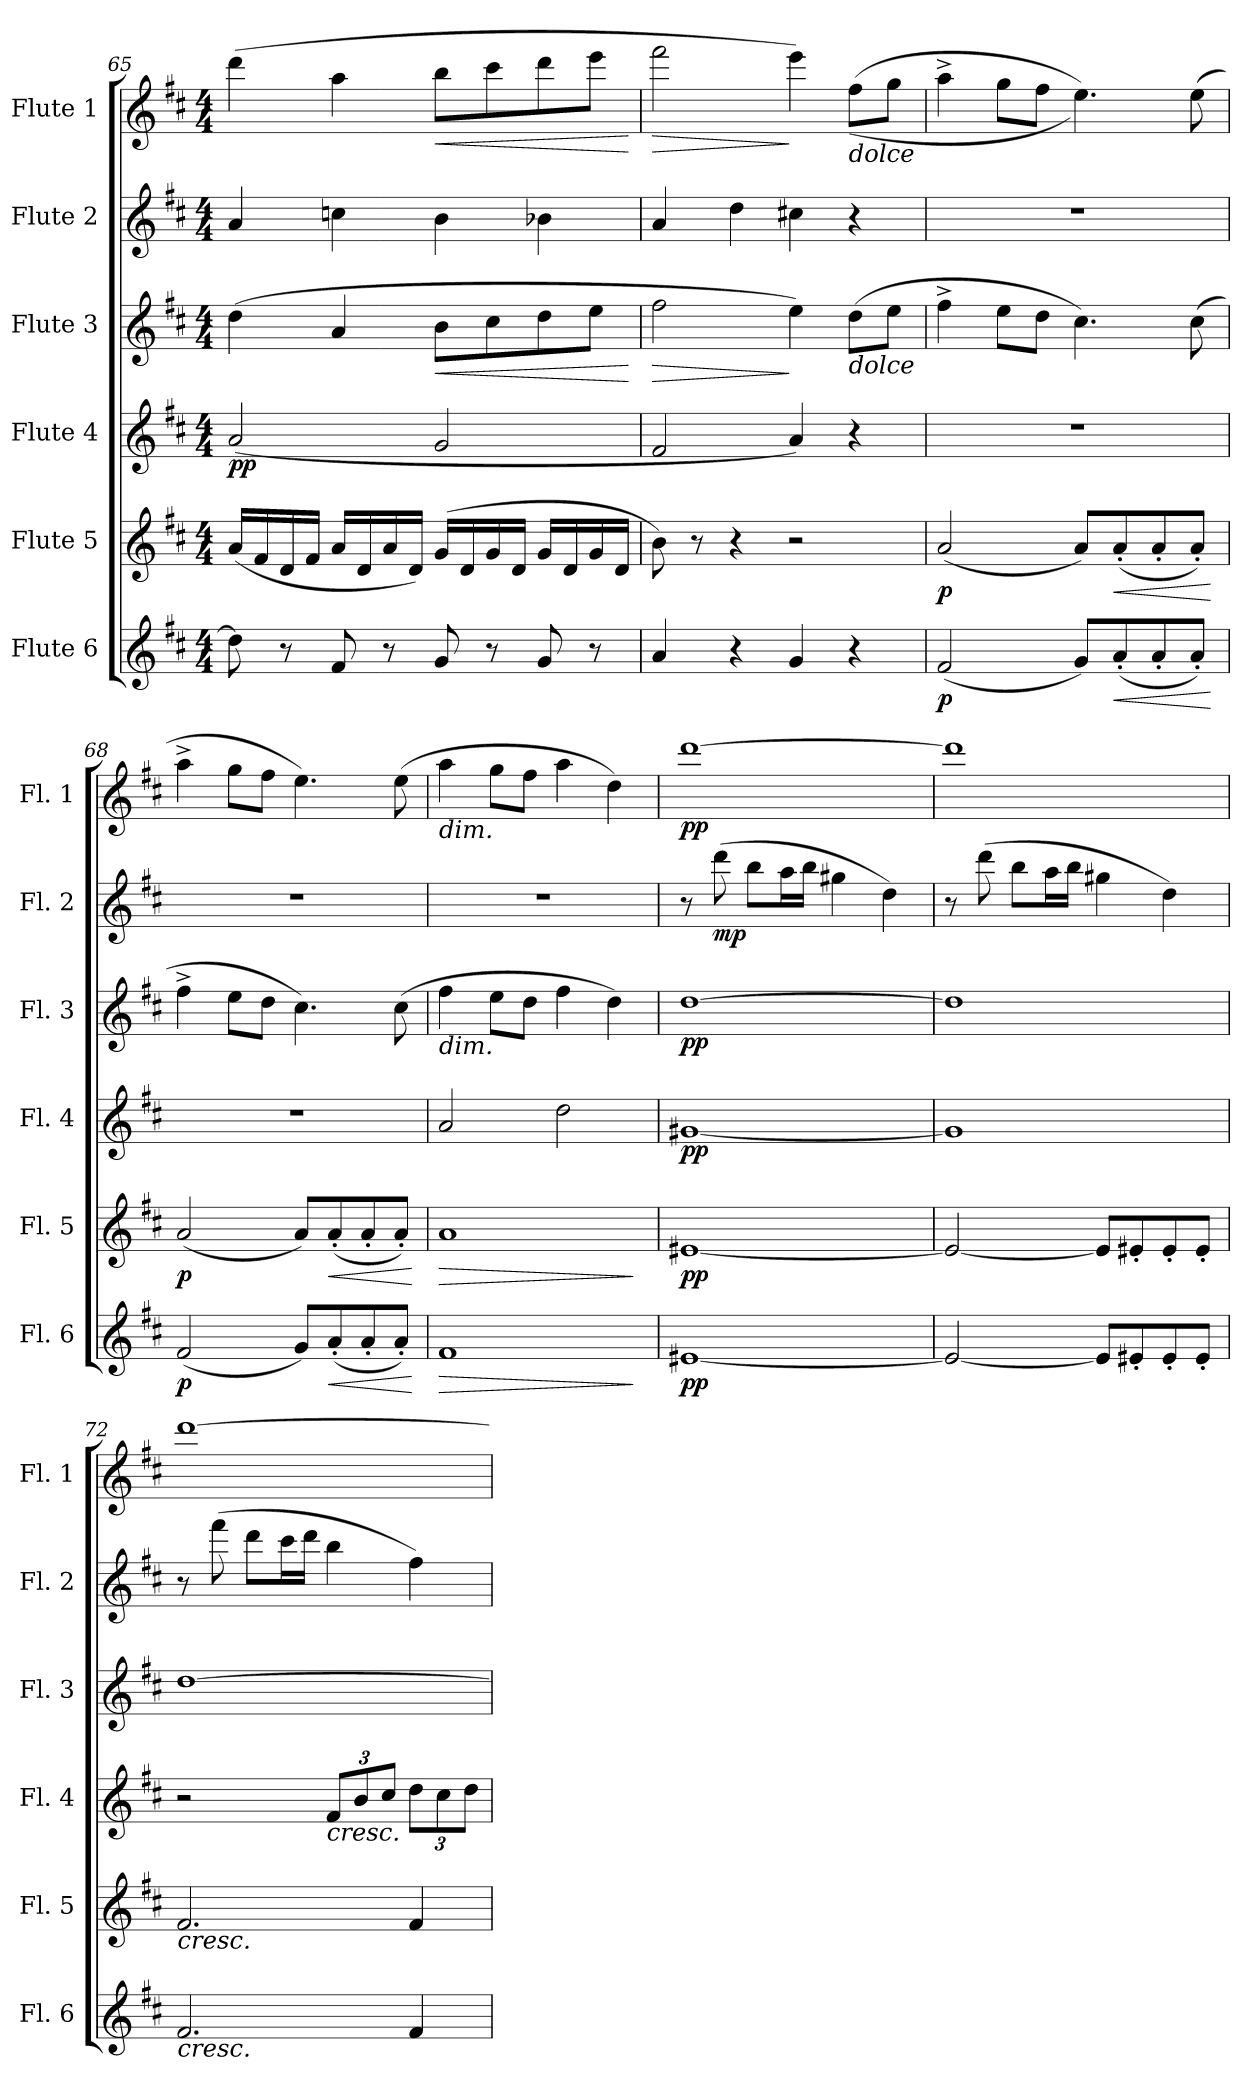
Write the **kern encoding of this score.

**kern	**dynam	**kern	**dynam	**kern	**dynam	**kern	**dynam	**kern	**dynam	**kern	**dynam
*part6	*part6	*part5	*part5	*part4	*part4	*part3	*part3	*part2	*part2	*part1	*part1
*staff6	*staff6	*staff5	*staff5	*staff4	*staff4	*staff3	*staff3	*staff2	*staff2	*staff1	*staff1
*I"Flute 6	*	*I"Flute 5	*	*I"Flute 4	*	*I"Flute 3	*	*I"Flute 2	*	*I"Flute 1	*
*I'Fl. 6	*	*I'Fl. 5	*	*I'Fl. 4	*	*I'Fl. 3	*	*I'Fl. 2	*	*I'Fl. 1	*
*clefG2	*	*clefG2	*	*clefG2	*	*clefG2	*	*clefG2	*	*clefG2	*
*k[f#c#]	*	*k[f#c#]	*	*k[f#c#]	*	*k[f#c#]	*	*k[f#c#]	*	*k[f#c#]	*
*M4/4	*	*M4/4	*	*M4/4	*	*M4/4	*	*M4/4	*	*M4/4	*
=65	=65	=65	=65	=65	=65	=65	=65	=65	=65	=65	=65
!	!	!	!	!	!LO:DY:b	!	!	!	!	!	!
8dd\]	.	(<16a/LL	.	(>2a/	pp	(>4dd\	.	4a/	.	(>4ddd\	.
.	.	16f#/	.	.	.	.	.	.	.	.	.
8r	.	16d/	.	.	.	.	.	.	.	.	.
.	.	16f#/JJ	.	.	.	.	.	.	.	.	.
8f#/	.	16a/LL	.	.	.	4a/	.	4ccn\	.	4aa\	.
.	.	16d/	.	.	.	.	.	.	.	.	.
8r	.	16a/	.	.	.	.	.	.	.	.	.
.	.	16d/JJ)	.	.	.	.	.	.	.	.	.
!	!	!	!	!	!	!	!LO:HP:b	!	!	!	!LO:HP:b
8g/	.	(<16g/LL	.	2g/	.	8b\L	<	4b\	.	8bb\L	<
.	.	16d/	.	.	.	.	.	.	.	.	.
8r	.	16g/	.	.	.	8cc#\	.	.	.	8ccc#\	.
.	.	16d/JJ	.	.	.	.	.	.	.	.	.
8g/	.	16g/LL	.	.	.	8dd\	.	4b-X\	.	8ddd\	.
.	.	16d/	.	.	.	.	.	.	.	.	.
8r	.	16g/	.	.	.	8ee\J	.	.	.	8eee\J	.
.	.	16d/JJ	.	.	.	.	.	.	.	.	.
.	.	.	.	.	.	.	[	.	.	.	[
=66	=66	=66	=66	=66	=66	=66	=66	=66	=66	=66	=66
!	!	!	!	!	!	!	!LO:HP:b	!	!	!	!LO:HP:b
4a/	.	8b\)	.	2f#/	.	2ff#\	>	4a/	.	2fff#\	>
.	.	8r	.	.	.	.	.	.	.	.	.
4r	.	4r	.	.	.	.	.	4dd\	.	.	.
4g/	.	2r	.	4a/)	.	4ee\)	]	4cc#X\	.	4eee\)	]
!	!	!	!	!	!	!	!	!	!	!LO:TX:b:i:t=dolce	!
!	!	!	!	!	!	!LO:TX:b:i:t=dolce	!	!	!	!	!
4r	.	.	.	4r	.	(>8dd\L	.	4r	.	(>(>8ff#\L	.
.	.	.	.	.	.	8ee\J	.	.	.	8gg\J	.
=67	=67	=67	=67	=67	=67	=67	=67	=67	=67	=67	=67
!	!LO:DY:b	!	!LO:DY:b	!	!	!	!	!	!	!	!
(<2f#/	p	(<2a/	p	1r	.	4ff#^\	.	1r	.	4aa^\	.
.	.	.	.	.	.	8ee\L	.	.	.	8gg\L	.
.	.	.	.	.	.	8dd\J	.	.	.	8ff#\J	.
8g/L)	.	8a/L)	.	.	.	4.cc#\)	.	.	.	4.ee\))	.
!	!LO:HP:b	!	!LO:HP:b	!	!	!	!	!	!	!	!
(<8a'/	<	(<8a'/	<	.	.	.	.	.	.	.	.
8a'/	.	8a'/	.	.	.	.	.	.	.	.	.
8a'/J)	.	8a'/J)	.	.	.	(>8cc#\	.	.	.	(>8ee\	.
.	[	.	[	.	.	.	.	.	.	.	.
!!LO:LB:g=z
=68	=68	=68	=68	=68	=68	=68	=68	=68	=68	=68	=68
!	!LO:DY:b	!	!LO:DY:b	!	!	!	!	!	!	!	!
(<2f#/	p	(<2a/	p	1r	.	4ff#^\	.	1r	.	4aa^\	.
.	.	.	.	.	.	8ee\L	.	.	.	8gg\L	.
.	.	.	.	.	.	8dd\J	.	.	.	8ff#\J	.
8g/L)	.	8a/L)	.	.	.	4.cc#\)	.	.	.	4.ee\)	.
!	!LO:HP:b	!	!LO:HP:b	!	!	!	!	!	!	!	!
(<8a'/	<	(<8a'/	<	.	.	.	.	.	.	.	.
8a'/	.	8a'/	.	.	.	.	.	.	.	.	.
8a'/J)	.	8a'/J)	.	.	.	(>8cc#\	.	.	.	(>8ee\	.
.	[	.	[	.	.	.	.	.	.	.	.
=69	=69	=69	=69	=69	=69	=69	=69	=69	=69	=69	=69
!	!	!	!	!	!	!	!	!	!	!LO:TX:b:i:t=dim.	!
!	!	!	!	!	!	!LO:TX:b:i:t=dim.	!	!	!	!	!
!	!LO:HP:b	!	!LO:HP:b	!	!	!	!	!	!	!	!
1f#	>	1a	>	2a/	.	4ff#\	.	1r	.	4aa\	.
.	.	.	.	.	.	8ee\L	.	.	.	8gg\L	.
.	.	.	.	.	.	8dd\J	.	.	.	8ff#\J	.
.	.	.	.	2dd\	.	4ff#\	.	.	.	4aa\	.
.	.	.	.	.	.	4dd\)	.	.	.	4dd\)	.
.	]	.	]	.	.	.	.	.	.	.	.
=70	=70	=70	=70	=70	=70	=70	=70	=70	=70	=70	=70
!	!LO:DY:b	!	!LO:DY:b	!	!LO:DY:b	!	!LO:DY:b	!	!	!	!LO:DY:b
[1e#X	pp	[1e#X	pp	[1g#X	pp	[1dd	pp	8r	.	[1ddd	pp
!	!	!	!	!	!	!	!	!	!LO:DY:b	!	!
.	.	.	.	.	.	.	.	(>8ddd\	mp	.	.
.	.	.	.	.	.	.	.	8bb\L	.	.	.
.	.	.	.	.	.	.	.	16aa\L	.	.	.
.	.	.	.	.	.	.	.	16bb\JJ	.	.	.
.	.	.	.	.	.	.	.	4gg#X\	.	.	.
.	.	.	.	.	.	.	.	4dd\)	.	.	.
=71	=71	=71	=71	=71	=71	=71	=71	=71	=71	=71	=71
2e#/_	.	2e#/_	.	1g#]	.	1dd]	.	8r	.	1ddd]	.
.	.	.	.	.	.	.	.	(>8ddd\	.	.	.
.	.	.	.	.	.	.	.	8bb\L	.	.	.
.	.	.	.	.	.	.	.	16aa\L	.	.	.
.	.	.	.	.	.	.	.	16bb\JJ	.	.	.
8e#/L]	.	8e#/L]	.	.	.	.	.	4gg#X\	.	.	.
8e#X'/	.	8e#X'/	.	.	.	.	.	.	.	.	.
8e#'/	.	8e#'/	.	.	.	.	.	4dd\)	.	.	.
8e#'/J	.	8e#'/J	.	.	.	.	.	.	.	.	.
=72	=72	=72	=72	=72	=72	=72	=72	=72	=72	=72	=72
!	!	!LO:TX:b:i:t=cresc.	!	!	!	!	!	!	!	!	!
!LO:TX:b:i:t=cresc.	!	!	!	!	!	!	!	!	!	!	!
2.f#/	.	2.f#/	.	2r	.	[1dd	.	8r	.	[1ddd	.
.	.	.	.	.	.	.	.	(>8fff#\	.	.	.
.	.	.	.	.	.	.	.	8ddd\L	.	.	.
.	.	.	.	.	.	.	.	16ccc#\L	.	.	.
.	.	.	.	.	.	.	.	16ddd\JJ	.	.	.
*	*	*	*	*Xbrackettup	*	*	*	*	*	*	*
!	!	!	!	!LO:TX:b:i:t=cresc.	!	!	!	!	!	!	!
.	.	.	.	12f#/L	.	.	.	4bb\	.	.	.
.	.	.	.	12b/	.	.	.	.	.	.	.
.	.	.	.	12cc#/J	.	.	.	.	.	.	.
4f#/	.	4f#/	.	12dd\L	.	.	.	4ff#\)	.	.	.
.	.	.	.	12cc#\	.	.	.	.	.	.	.
.	.	.	.	12dd\J	.	.	.	.	.	.	.
=	=	=	=	=	=	=	=	=	=	=	=
*-	*-	*-	*-	*-	*-	*-	*-	*-	*-	*-	*-
